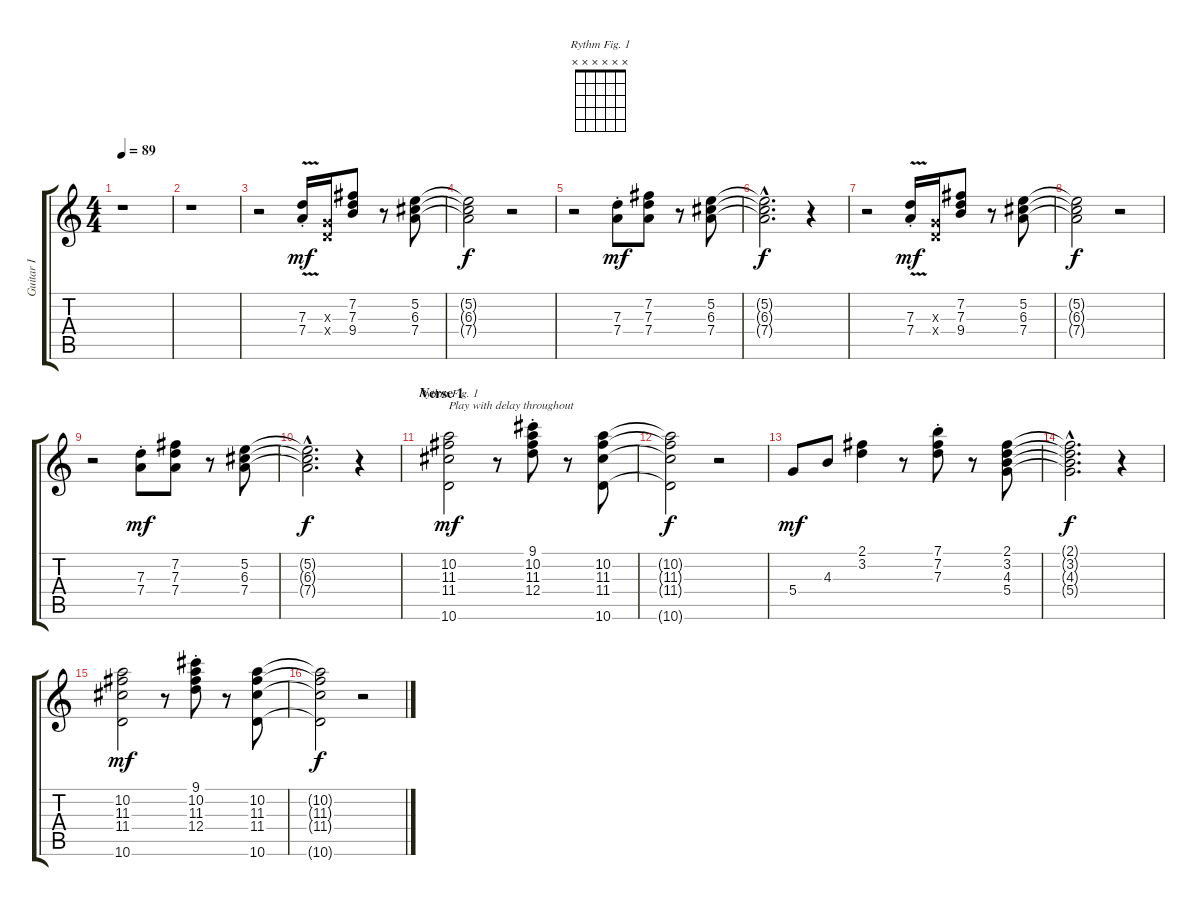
\track ("Guitar I" "Guitar I") {instrument electricguitarclean}
\staff {score tabs}
\tuning (E4 B3 G3 D3 A2 E2) {hide}
\chord ("Rythm Fig. 1" x x x x x x)
\ts (4 4)
\tempo 89
\clef g2
\ks c
r.1{dy mf instrument electricguitarclean} |
r.1 |
r.2 (7.3{st} 7.4{v st}).16 (0.3{x} 0.4{x}).16 (7.2 7.3 9.4).8 r.8 (5.2 6.3 7.4).8 |
(5.2{t} 6.3{t} 7.4{t}).2{dy f} r.2 |
r.2 (7.3{st} 7.4{st}).8{dy mf} (7.2 7.3 7.4).8 r.8 (5.2 6.3 7.4).8 |
(5.2{hac t} 6.3{hac t} 7.4{hac t}).2{d dy f} r.4 |
r.2 (7.3{st} 7.4{v st}).16{dy mf} (0.3{x} 0.4{x}).16 (7.2 7.3 9.4).8 r.8 (5.2 6.3 7.4).8 |
(5.2{t} 6.3{t} 7.4{t}).2{dy f} r.2 |
r.2 (7.3{st} 7.4{st}).8{dy mf} (7.2 7.3 7.4).8 r.8 (5.2 6.3 7.4).8 |
(5.2{hac t} 6.3{hac t} 7.4{hac t}).2{d dy f} r.4 |
\section ("" "Verse 1")
(10.2 11.3 11.4 10.6).2{ch "Rythm Fig. 1" txt "Play with delay throughout" dy mf} r.8 (9.1{st} 10.2{st} 11.3{st} 12.4{st}).8 r.8 (10.2 11.3 11.4 10.6).8 |
(10.2{t} 11.3{t} 11.4{t} 10.6{t}).2{dy f} r.2 |
5.4.8{dy mf} 4.3.8 (2.1 3.2).4 r.8 (7.1{st} 7.2{st} 7.3{st}).8 r.8 (2.1 3.2 4.3 5.4).8 |
(2.1{hac t} 3.2{hac t} 4.3{hac t} 5.4{hac t}).2{d dy f} r.4 |
(10.2 11.3 11.4 10.6).2{dy mf} r.8 (9.1{st} 10.2{st} 11.3{st} 12.4{st}).8 r.8 (10.2 11.3 11.4 10.6).8 |
(10.2{t} 11.3{t} 11.4{t} 10.6{t}).2{dy f} r.2
